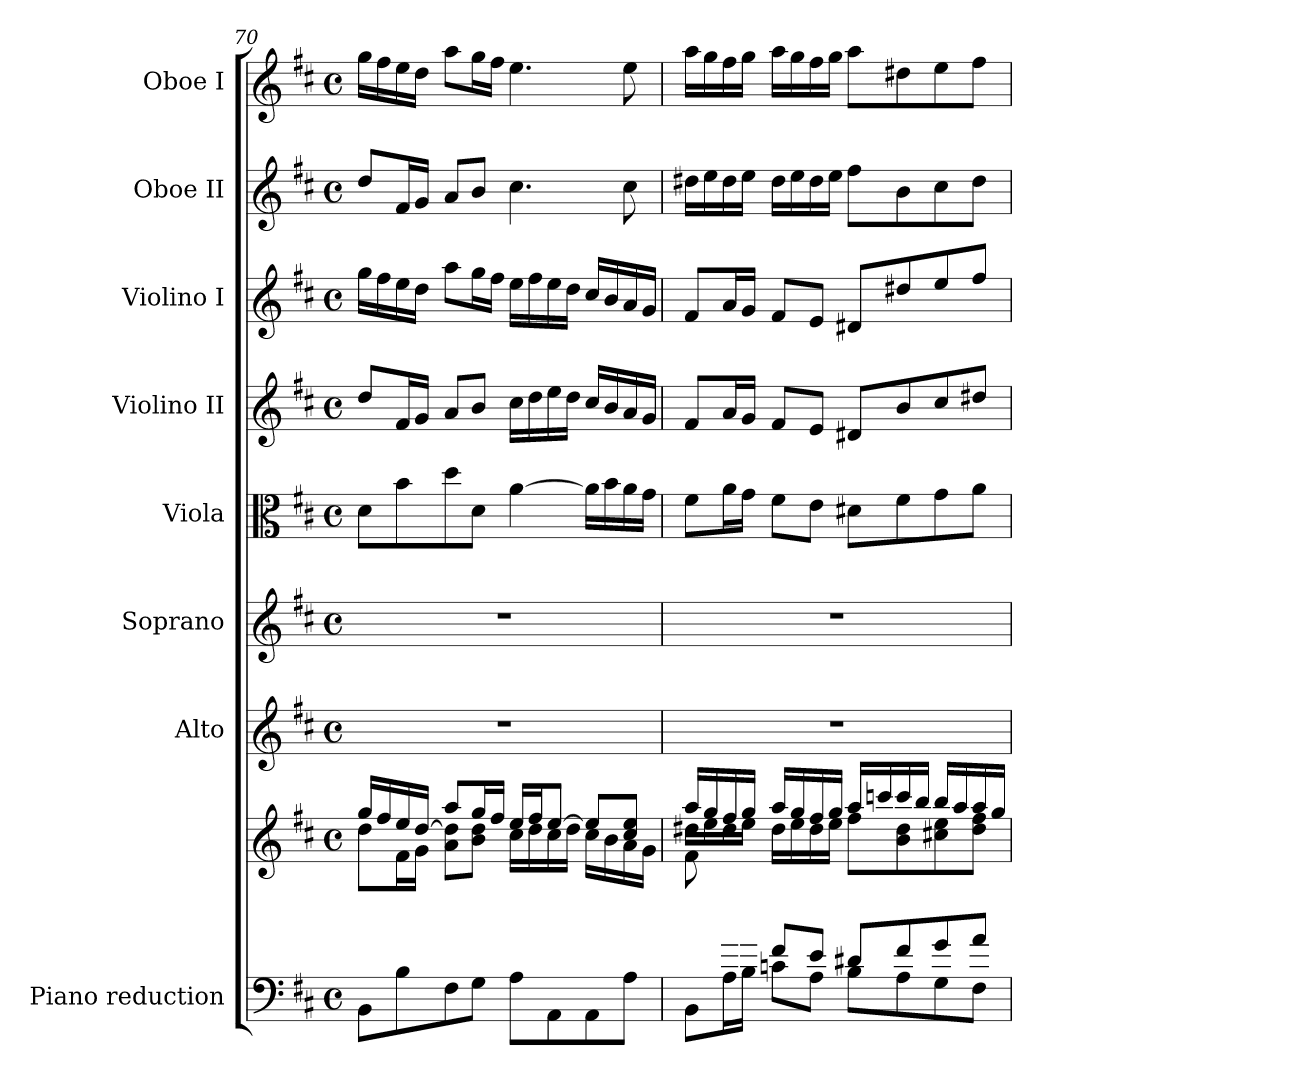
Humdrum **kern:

**kern	**kern	**kern	**kern	**kern	**kern	**kern	**kern	**kern
*part8	*part8	*part7	*part6	*part5	*part4	*part3	*part2	*part1
*staff9	*staff8	*staff7	*staff6	*staff5	*staff4	*staff3	*staff2	*staff1
*I"Piano reduction	*	*I"Alto	*I"Soprano	*I"Viola	*I"Violino II	*I"Violino I	*I"Oboe II	*I"Oboe I
*I'Pno	*	*	*	*I'Vla	*I'Vln	*I'Vln	*I'Ob	*I'Ob
*clefF4	*clefG2	*clefG2	*clefG2	*clefC3	*clefG2	*clefG2	*clefG2	*clefG2
*k[f#c#]	*k[f#c#]	*k[f#c#]	*k[f#c#]	*k[f#c#]	*k[f#c#]	*k[f#c#]	*k[f#c#]	*k[f#c#]
*M4/4	*M4/4	*M4/4	*M4/4	*M4/4	*M4/4	*M4/4	*M4/4	*M4/4
*met(c)	*met(c)	*met(c)	*met(c)	*met(c)	*met(c)	*met(c)	*met(c)	*met(c)
=70	=70	=70	=70	=70	=70	=70	=70	=70
*	*^	*	*	*	*	*	*	*
8BB\L	16gg/LL	8dd\L	1r	1r	8d\L	8dd/L	16gg\LL	8dd/L	16gg\LL
.	16ff#/	.	.	.	.	.	16ff#\	.	16ff#\
8B\	16ee/	16f#\L	.	.	8b\	16f#/L	16ee\	16f#/L	16ee\
.	[16dd/JJ	16g\JJ	.	.	.	16g/JJ	16dd\JJ	16g/JJ	16dd\JJ
8F#\	8aa/L	8a\ 8dd\]L	.	.	8dd\	8a/L	8aa\L	8a/L	8aa\L
8G\J	16gg/L	8b\ 8dd\J	.	.	8d\J	8b/J	16gg\L	8b/J	16gg\L
.	16ff#/JJ	.	.	.	.	.	16ff#\JJ	.	16ff#\JJ
8A\L	16ee/LL	16cc#\LL	.	.	[4a\	16cc#\LL	16ee\LL	4.cc#\	4.ee\
.	16ff#/J	16dd\	.	.	.	16dd\	16ff#\	.	.
8AA\	[8ee/J	16cc#\	.	.	.	16ee\	16ee\	.	.
.	.	16dd\JJ	.	.	.	16dd\JJ	16dd\JJ	.	.
8AA\	8ee/L]	16cc#\LL	.	.	16a\LL]	16cc#/LL	16cc#/LL	.	.
.	.	16b\	.	.	16b\	16b/	16b/	.	.
8A\J	8cc#/ 8ee/J	16a\	.	.	16a\	16a/	16a/	8cc#\	8ee\
.	.	16g\JJ	.	.	16g\JJ	16g/JJ	16g/JJ	.	.
=71	=71	=71	=71	=71	=71	=71	=71	=71	=71
*^	*	*^	*	*	*	*	*	*	*
8ryy	8BB\L	16aa:/LL	16dd#X\LL	8f#\L	1r	1r	8f#\L	8f#/L	8f#/L	16dd#X\LL	16aa\LL
.	.	16gg/	16ee\	.	.	.	.	.	.	16ee\	16gg\
16a/L	16A\L	16ff#/	16dd#\	2..ryy	.	.	16a\L	16a/L	16a/L	16dd#\	16ff#\
16g/JJ	16B\JJ	16gg/JJ	16ee\JJ	.	.	.	16g\JJ	16g/JJ	16g/JJ	16ee\JJ	16gg\JJ
8f#/L	8cn\L	16aa/LL	16dd#\LL	.	.	.	8f#\L	8f#/L	8f#/L	16dd#\LL	16aa\LL
.	.	16gg/	16ee\	.	.	.	.	.	.	16ee\	16gg\
8e/J	8A\J	16ff#/	16dd#\	.	.	.	8e\J	8e/J	8e/J	16dd#\	16ff#\
.	.	16gg/JJ	16ee\JJ	.	.	.	.	.	.	16ee\JJ	16gg\JJ
8d#X/L	8B\L	16aa/LL	8ff#\L	.	.	.	8d#X\L	8d#X/L	8d#X/L	8ff#\L	8aa\L
.	.	16cccn/	.	.	.	.	.	.	.	.	.
8f#/	8A\	16ccc/	8b\ 8dd#\	.	.	.	8f#\	8b/	8dd#X/	8b\	8dd#X\
.	.	16bb/JJ	.	.	.	.	.	.	.	.	.
8g/	8G\	16bb/LL	8cc#X\ 8ee\	.	.	.	8g\	8cc#/	8ee/	8cc#\	8ee\
.	.	16aa/	.	.	.	.	.	.	.	.	.
8a/J	8F#\J	16aa/	8dd#\ 8ff#\J	.	.	.	8a\J	8dd#X/J	8ff#/J	8dd#\J	8ff#\J
.	.	16gg/JJ	.	.	.	.	.	.	.	.	.
*v	*v	*	*	*	*	*	*	*	*	*	*
*	*v	*v	*v	*	*	*	*	*	*	*
=	=	=	=	=	=	=	=	=
*-	*-	*-	*-	*-	*-	*-	*-	*-
